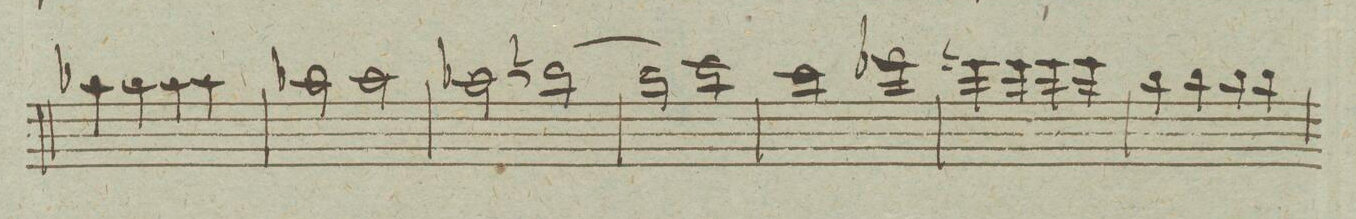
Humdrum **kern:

**kern	**dynam
*I"Flauto Secondo	*
*clefG2	*
*k[]	*
*met(c)	*
*M4/4	*
4aa-X\	.
4aa-\	.
4aa-\	.
4aa-\	.
=146	=146
2aa-X\	.
2aa-\	.
=147	=147
2aa-X\	.
[>2bbn\	.
=148	=148
2bb\]	.
2ccc\	.
=149	=149
2ccc\	.
2eee-X\	.
=150	=150
4eeen\	.
4eee\	.
4eee\	.
4eee\	.
=151	=151
4bb\	.
4bb\	.
4bb\	.
4bb\	.
=152	=152
*-	*-
